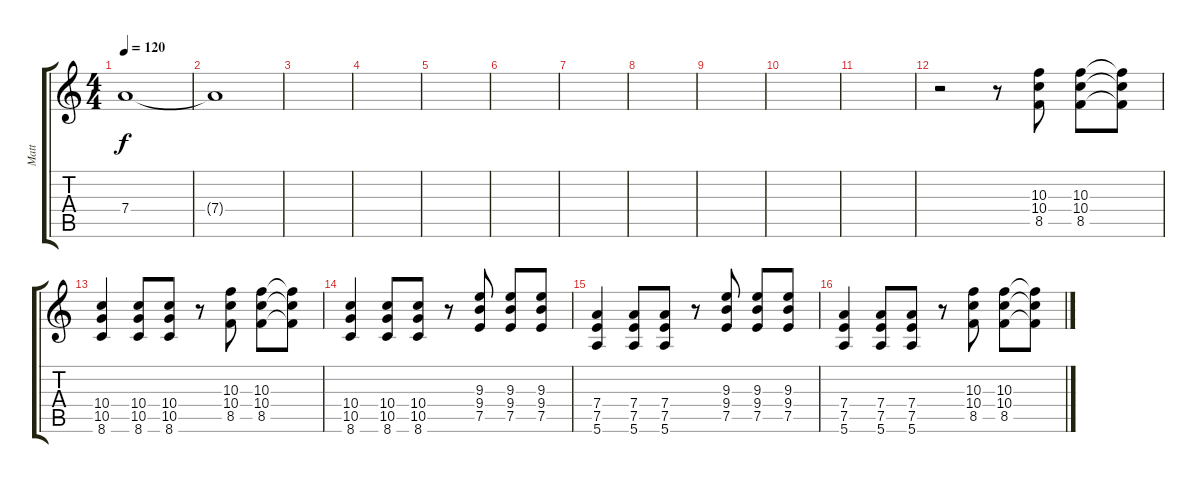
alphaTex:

\track ("Matt" "Matt") {instrument distortionguitar}
\staff {score tabs}
\tuning (E4 B3 G3 D3 A2 E2) {hide}
\ts (4 4)
\tempo 120
\clef g2
\ks c
7.4.1{dy f} |
7.4{t}.1 |
|
|
|
|
|
|
|
|
|
r.2 r.8 (10.3 10.4 8.5).8 (10.3 10.4 8.5).8 (10.3{t} 10.4{t} 8.5{t}).8 |
(10.4 10.5 8.6).4 (10.4 10.5 8.6).8 (10.4 10.5 8.6).8 r.8 (10.3 10.4 8.5).8 (10.3 10.4 8.5).8 (10.3{t} 10.4{t} 8.5{t}).8 |
(10.4 10.5 8.6).4 (10.4 10.5 8.6).8 (10.4 10.5 8.6).8 r.8 (9.3 9.4 7.5).8 (9.3 9.4 7.5).8 (9.3 9.4 7.5).8 |
(7.4 7.5 5.6).4 (7.4 7.5 5.6).8 (7.4 7.5 5.6).8 r.8 (9.3 9.4 7.5).8 (9.3 9.4 7.5).8 (9.3 9.4 7.5).8 |
(7.4 7.5 5.6).4 (7.4 7.5 5.6).8 (7.4 7.5 5.6).8 r.8 (10.3 10.4 8.5).8 (10.3 10.4 8.5).8 (10.3{t} 10.4{t} 8.5{t}).8
